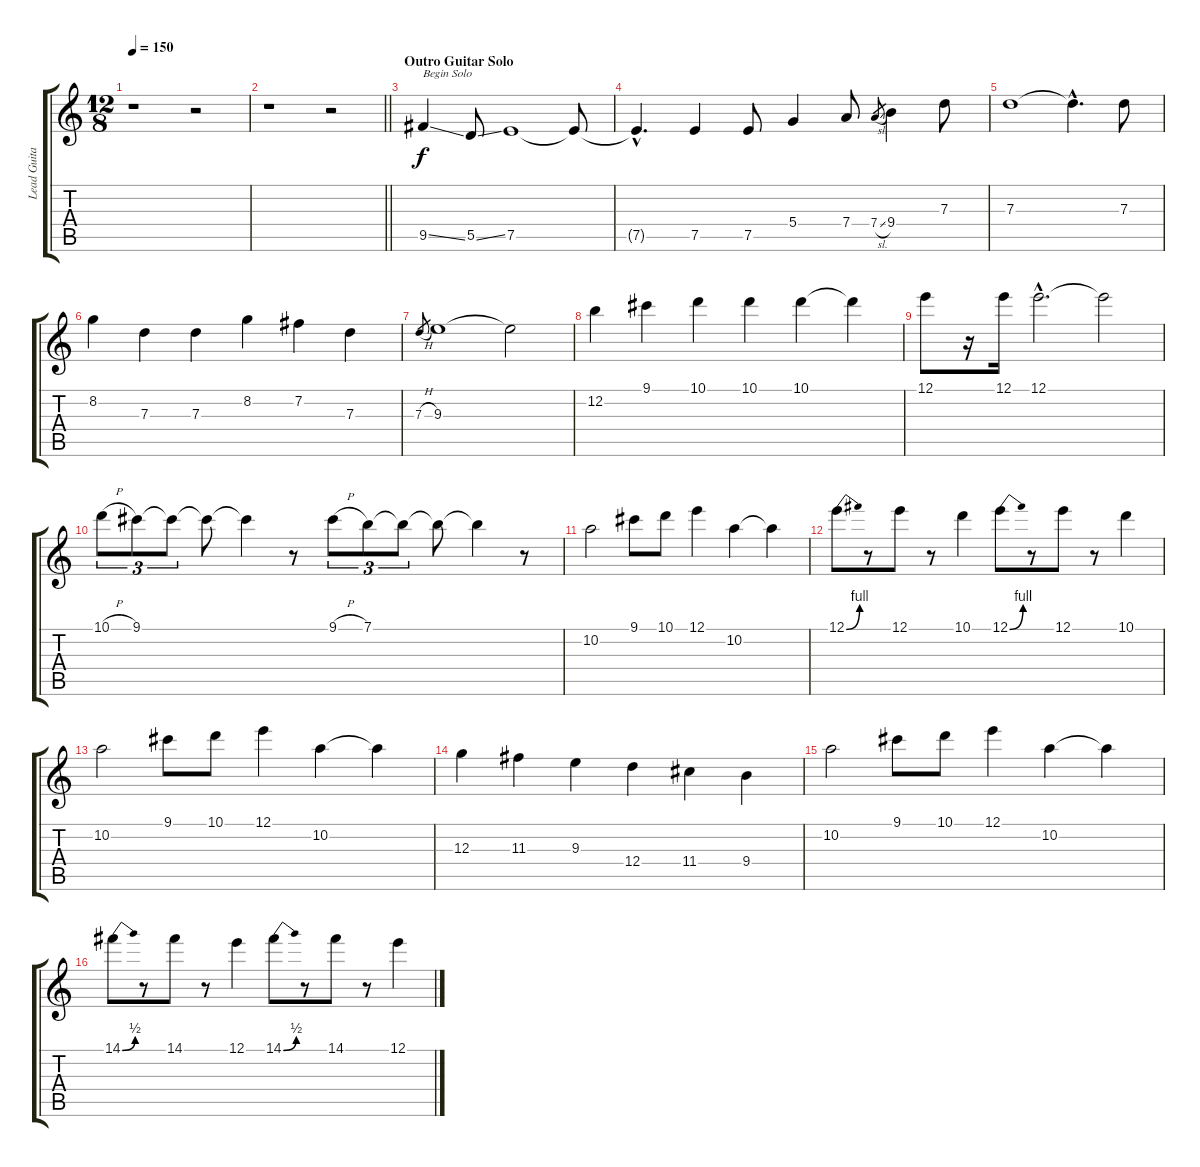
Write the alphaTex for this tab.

\track ("Lead Guitar" "Lead Guita") {instrument distortionguitar}
\staff {score tabs}
\tuning (E4 B3 G3 D3 A2 E2) {hide}
\ts (12 8)
\tempo 150
\clef g2
\ks c
r.1{dy f} r.2 |
\barLineRight lightlight
r.1 r.2 |
\section ("" "Outro Guitar Solo")
9.5{ss}.4{txt "Begin Solo"} 5.5{ss}.8 7.5.1 7.5{t}.8 |
7.5{hac t}.4{d} 7.5.4 7.5.8 5.4.4 7.4.8 7.4{sl}.8{gr} 9.4.4 7.3.8 |
7.3.1 7.3{hac t}.4{d} 7.3.8 |
8.2.4 7.3.4 7.3.4 8.2.4 7.2.4 7.3.4 |
7.3{h}.8{gr} 9.3.1 9.3{t}.2 |
12.2.4 9.1.4 10.1.4 10.1.4 10.1.4 10.1{t}.4 |
12.1.8 r.16 12.1.16 12.1{hac}.2{d} 12.1{t}.2 |
10.1{h}.8{tu (3 2)} 9.1.8{tu (3 2)} 9.1{t}.8{tu (3 2)} 9.1{t}.8 9.1{t}.4 r.8 9.1{h}.8{tu (3 2)} 7.1.8{tu (3 2)} 7.1{t}.8{tu (3 2)} 7.1{t}.8 7.1{t}.4 r.8 |
10.2.2 9.1.8 10.1.8 12.1.4 10.2.4 10.2{t}.4 |
12.1{be (bend 0 0 60 4)}.8 r.8 12.1.8 r.8 10.1.4 12.1{be (bend 0 0 60 4)}.8 r.8 12.1.8 r.8 10.1.4 |
10.2.2 9.1.8 10.1.8 12.1.4 10.2.4 10.2{t}.4 |
12.3.4 11.3.4 9.3.4 12.4.4 11.4.4 9.4.4 |
10.2.2 9.1.8 10.1.8 12.1.4 10.2.4 10.2{t}.4 |
14.1{be (bend 0 0 60 2)}.8 r.8 14.1.8 r.8 12.1.4 14.1{be (bend 0 0 60 2)}.8 r.8 14.1.8 r.8 12.1.4
